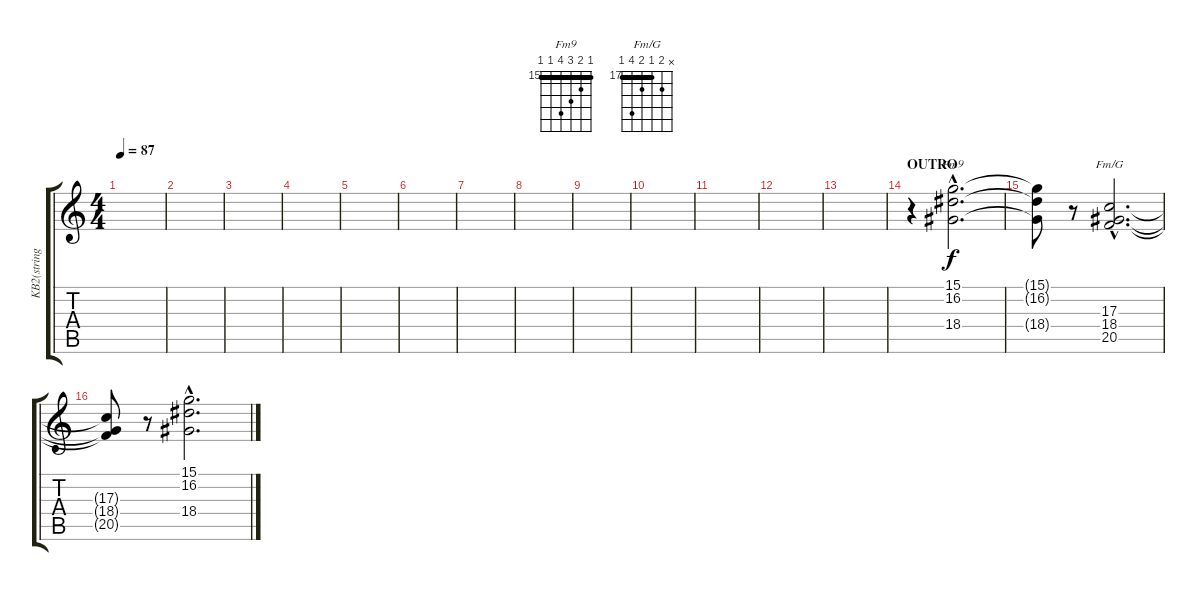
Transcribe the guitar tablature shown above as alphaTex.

\track ("KB2(strings)" "KB2(string") {instrument synthstrings1}
\staff {score tabs}
\tuning (E4 B3 G3 D3 A2 D2) {hide}
\chord ("Fm9" 15 16 17 18 15 15) {firstfret 15 barre 15}
\chord ("Fm/G" x 18 17 18 20 17) {firstfret 17 barre 17}
\ts (4 4)
\tempo 87
\clef g2
\ks c
|
|
|
|
|
|
|
|
|
|
|
|
|
\section ("" "OUTRO")
r.4 (15.1{hac} 16.2{hac} 18.4{hac}).2{d ch "Fm9"} |
(15.1{t} 16.2{t} 18.4{t}).8 r.8 (17.3{hac} 18.4{hac} 20.5{hac}).2{d ch "Fm/G"} |
(17.3{t} 18.4{t} 20.5{t}).8 r.8 (15.1{hac} 16.2{hac} 18.4{hac}).2{d}
